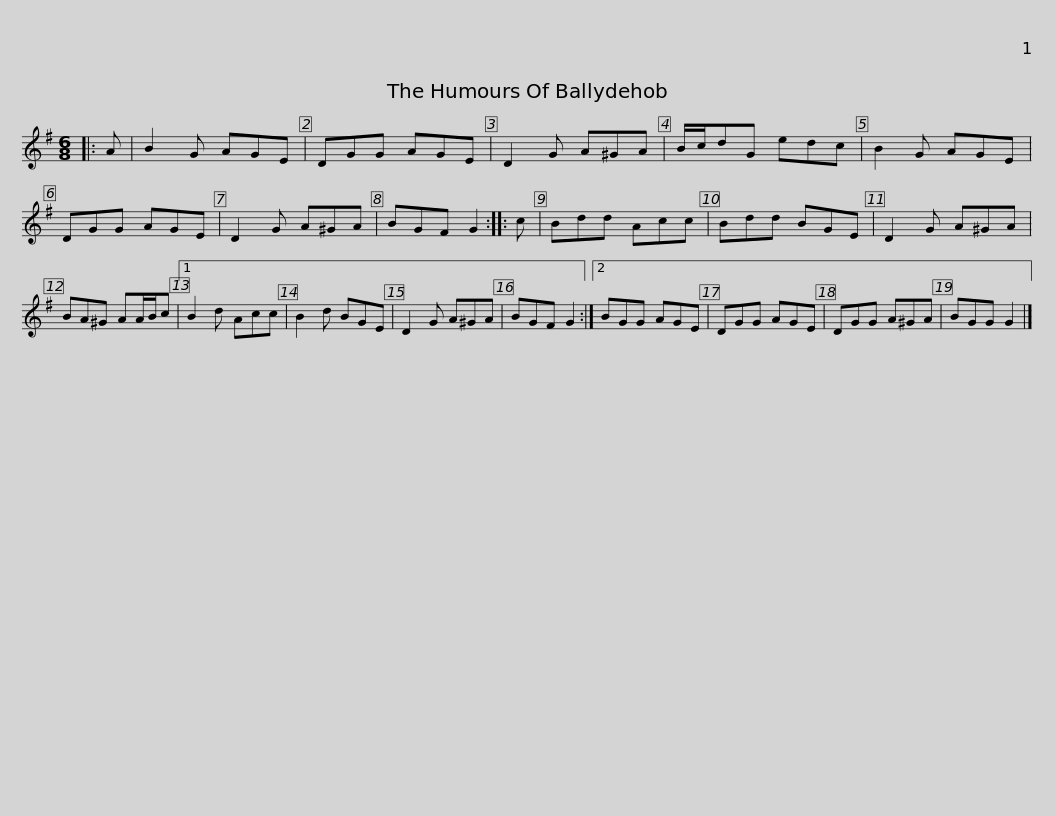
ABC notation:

X:1
L:1/8
M:6/8
I:linebreak $
K:G
V:1 treble
V:1
|: A | B2 G AGE | DGG AGE | D2 G A^GA | B/c/dG edc | %5
 B2 G AGE | DGG AGE |$ D2 G A^GA | BGF G2 :: c | %10
 Bdd Acc | Bdd BGE | D2 G A^GA | BA^G AA/B/c |1 B2 d Acc |$ %15
 B2 d BGE | D2 G A^GA | BGF G2 :|2 BGG AGE | DGG AGE | %20
 DGG A^GA | BGG G2 |] %22
